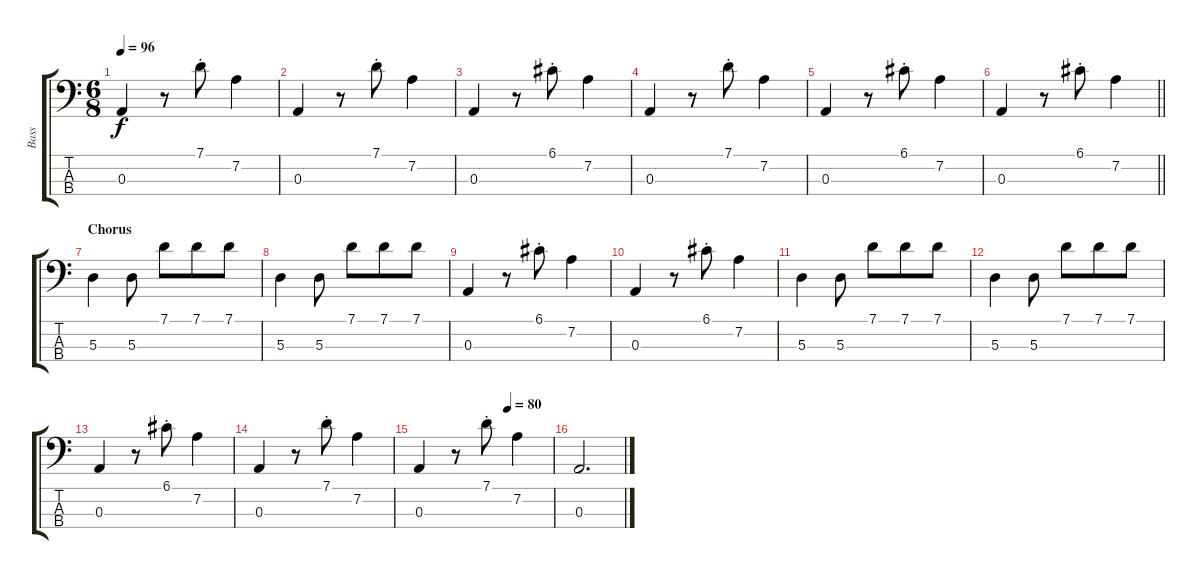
\track ("Bass" "Bass") {instrument electricbassfinger}
\staff {score tabs}
\tuning (G2 D2 A1 E1) {hide}
\ts (6 8)
\tempo 96
\clef f4
\ks c
0.3.4{dy f} r.8 7.1{st}.8 7.2.4 |
0.3.4 r.8 7.1{st}.8 7.2.4 |
0.3.4 r.8 6.1{st}.8 7.2.4 |
0.3.4 r.8 7.1{st}.8 7.2.4 |
0.3.4 r.8 6.1{st}.8 7.2.4 |
\barLineRight lightlight
0.3.4 r.8 6.1{st}.8 7.2.4 |
\section ("" "Chorus")
5.3.4 5.3.8 7.1.8 7.1.8 7.1.8 |
5.3.4 5.3.8 7.1.8 7.1.8 7.1.8 |
0.3.4 r.8 6.1{st}.8 7.2.4 |
0.3.4 r.8 6.1{st}.8 7.2.4 |
5.3.4 5.3.8 7.1.8 7.1.8 7.1.8 |
5.3.4 5.3.8 7.1.8 7.1.8 7.1.8 |
0.3.4 r.8 6.1{st}.8 7.2.4 |
0.3.4 r.8 7.1{st}.8 7.2.4 |
\tempo (80 0.6666666666666666)
0.3.4 r.8 7.1{st}.8 7.2.4 |
0.3.2{d}
